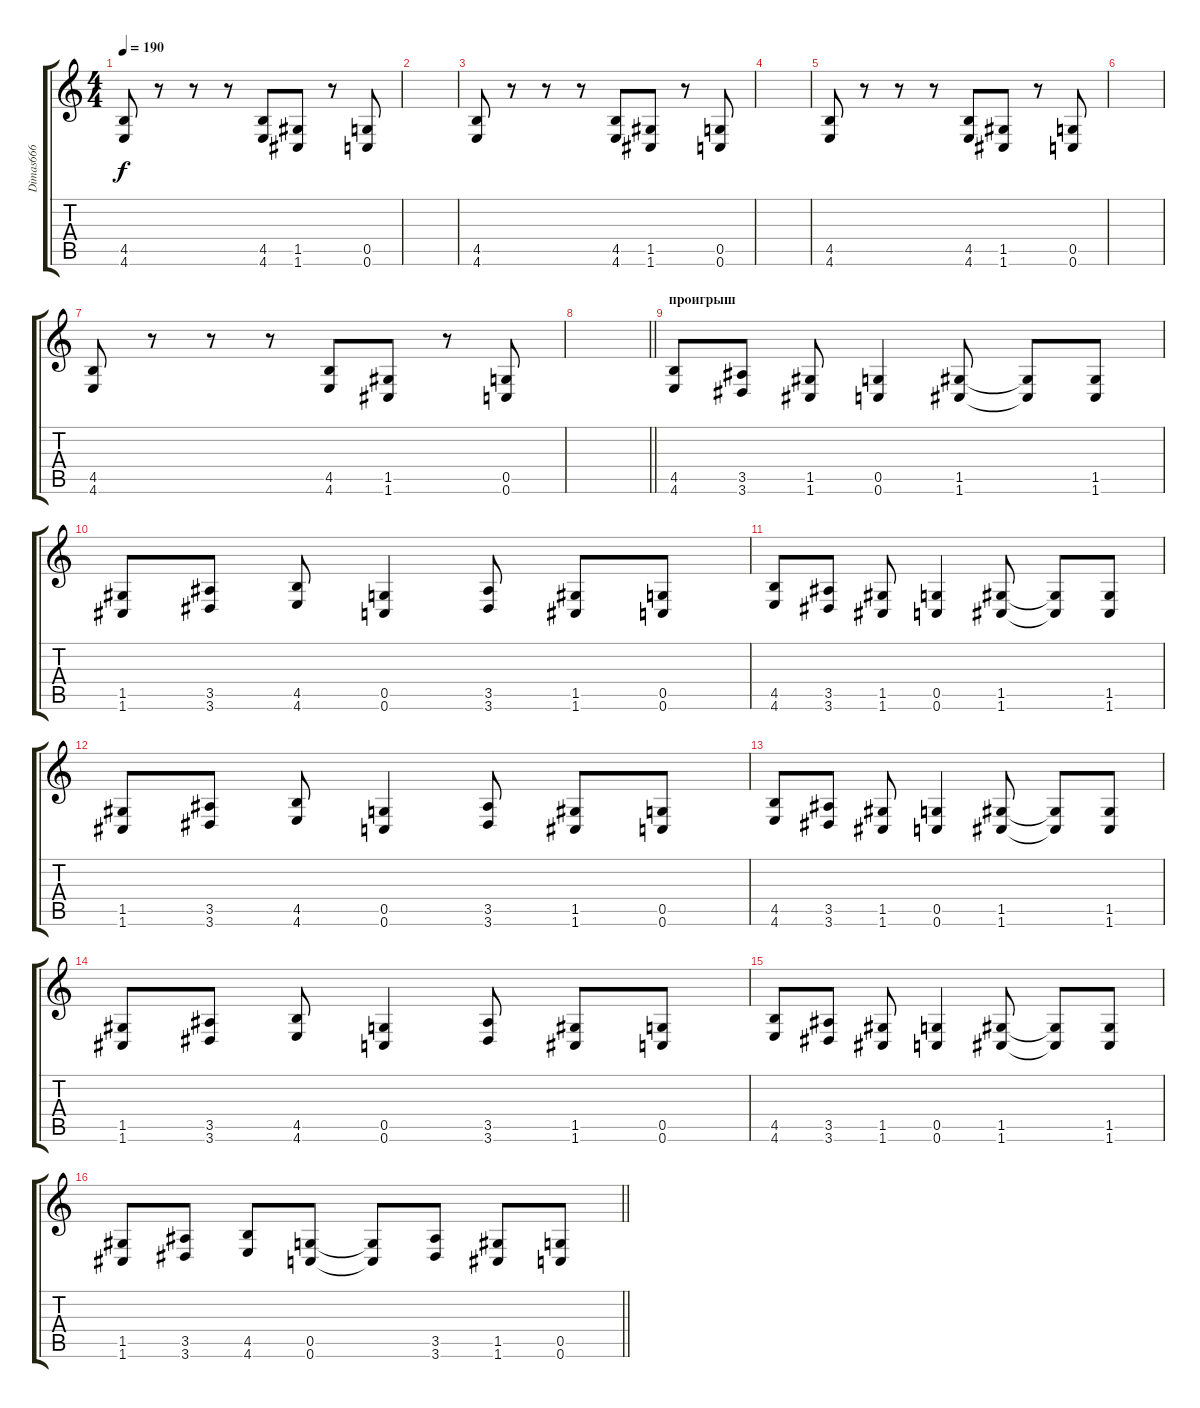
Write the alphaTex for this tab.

\track ("Dimas666" "Dimas666") {instrument distortionguitar}
\staff {score tabs}
\tuning (D4 A3 F3 C3 G2 C2) {hide}
\ts (4 4)
\tempo 190
\clef g2
\ks c
(4.5 4.6).8{dy f} r.8 r.8 r.8 (4.5 4.6).8 (1.5 1.6).8 r.8 (0.5 0.6).8 |
|
(4.5 4.6).8 r.8 r.8 r.8 (4.5 4.6).8 (1.5 1.6).8 r.8 (0.5 0.6).8 |
|
(4.5 4.6).8 r.8 r.8 r.8 (4.5 4.6).8 (1.5 1.6).8 r.8 (0.5 0.6).8 |
|
(4.5 4.6).8 r.8 r.8 r.8 (4.5 4.6).8 (1.5 1.6).8 r.8 (0.5 0.6).8 |
\barLineRight lightlight
|
\section ("" "проигрыш")
(4.5 4.6).8{instrument distortionguitar} (3.5 3.6).8 (1.5 1.6).8 (0.5 0.6).4 (1.5 1.6).8 (1.5{t} 1.6{t}).8 (1.5 1.6).8 |
(1.5 1.6).8 (3.5 3.6).8 (4.5 4.6).8 (0.5 0.6).4 (3.5 3.6).8 (1.5 1.6).8 (0.5 0.6).8 |
(4.5 4.6).8 (3.5 3.6).8 (1.5 1.6).8 (0.5 0.6).4 (1.5 1.6).8 (1.5{t} 1.6{t}).8 (1.5 1.6).8 |
(1.5 1.6).8 (3.5 3.6).8 (4.5 4.6).8 (0.5 0.6).4 (3.5 3.6).8 (1.5 1.6).8 (0.5 0.6).8 |
(4.5 4.6).8 (3.5 3.6).8 (1.5 1.6).8 (0.5 0.6).4 (1.5 1.6).8 (1.5{t} 1.6{t}).8 (1.5 1.6).8 |
(1.5 1.6).8 (3.5 3.6).8 (4.5 4.6).8 (0.5 0.6).4 (3.5 3.6).8 (1.5 1.6).8 (0.5 0.6).8 |
(4.5 4.6).8 (3.5 3.6).8 (1.5 1.6).8 (0.5 0.6).4 (1.5 1.6).8 (1.5{t} 1.6{t}).8 (1.5 1.6).8 |
\barLineRight lightlight
(1.5 1.6).8 (3.5 3.6).8 (4.5 4.6).8 (0.5 0.6).8 (0.5{t} 0.6{t}).8 (3.5 3.6).8 (1.5 1.6).8 (0.5 0.6).8
